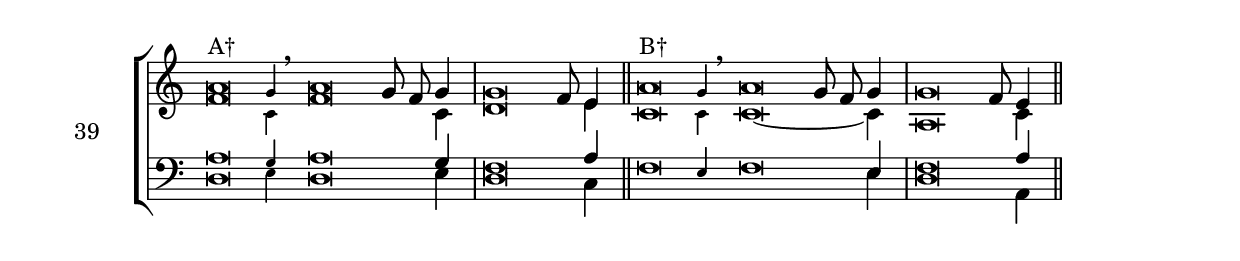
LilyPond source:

\version "2.18.2"
\version "2.18.2"

divisioMinima = {
    \bar ""
    \once \override BreathingSign.stencil = #ly:breathing-sign::divisio-minima
    \once \override BreathingSign.Y-offset = #0
    \breathe
}

dm = {
    \bar ""
    \once \override BreathingSign.stencil = #ly:breathing-sign::divisio-maior
    \once \override BreathingSign.Y-offset = #0
    \breathe
}
divisioMaxima = {
    \bar ""
    \once \override BreathingSign.stencil = #ly:breathing-sign::divisio-maxima
    \once \override BreathingSign.Y-offset = #0
    \breathe
}

fi = { \bar "||" }
ll = { \once \override LyricText.self-alignment-X = #LEFT }
sm = { \set melismaBusyProperties = #'() }
usm = { \unset melismaBusyProperties }

global = {
    \key a \minor
    \cadenzaOn
    \set tieWaitForNote = ##t
    \autoBeamOff
    %\hide Staff.Stem
}

sopranoOneFlex = { \afterGrace a'\breve^"A†" g'4 \breathe \bar "" a'\breve g'8 f' g'4 \bar "|" g'\breve f'8 e'4 \bar "||"  }
sopranoOne = { a'\breve^"A" g'8 f' g'4 \bar "|" g'\breve f'8 e'4 \bar "||" }
sopranoTwoFlex = { \afterGrace a'\breve^"B†" g'4 \breathe \bar "" a'\breve g'8 f' g'4 \bar "|" g'\breve f'8 e'4 \bar "||"   }
sopranoTwo = {  a'\breve^"B" g'8 f' g'4 \bar "|" g'\breve f'8 e'4 \bar "||" }

altoOneFlex = { \afterGrace f'\breve c'4 f'\breve s4 c'4 d'\breve s8 e'4 }
altoOne = { f'\breve s4 c'4 d'\breve s8 e'4  }
altoTwoFlex = { \afterGrace c'\breve c'4 c'\breve~ s4 c'4 a\breve s8 c'4  }
altoTwo = { c'\breve~ s4 c'4 a\breve s8 c'4  }

tenorOneFlex = { \afterGrace a\breve g4 \bar "" a\breve s4 g4 \bar "|" f\breve s8 a4 \bar "||" }
tenorOne = { a\breve s4 g4 \bar "|" f\breve s8 a4 \bar "||"  }
tenorTwoFlex = { \afterGrace f\breve e4 \bar "" f\breve s4 e4 \bar "|" f\breve s8 a4 \bar "||" }
tenorTwo = { f\breve s4 e4 \bar "|" f\breve s8 a4 \bar "||" }

bassOneFlex = { \afterGrace d\breve e4 d\breve s4 e4 d\breve s8 c4 }
bassOne = {  d\breve s4 e4 d\breve s8 c4 }
bassTwoFlex = { s\breve s\breve s4 e4 d\breve s8 a,4 }
bassTwo = { s\breve s4 e4 d\breve s8 a,4 }




sopMusic = {
    \global
    \voiceOne
    \sopranoOneFlex
    \sopranoTwoFlex
}
altoMusic = {
    \global
    \voiceTwo
    \altoOneFlex
    \altoTwoFlex
}
tenorMusic = {
    \global
    \voiceOne
    \tenorOneFlex
    \tenorTwoFlex
}
bassMusic = {
    \global
    \voiceTwo
    \bassOneFlex
    \bassTwoFlex
}

\score {

    \header {
        %piece = \markup { \fontsize #2 \bold "LBI_3a" }
    }
    <<
        \transpose e e {



            \new ChoirStaff \with { instrumentName = #"39" } % LBI_3c
            <<
                \new Staff ="up"
                <<
                    \clef treble
                    \accidentalStyle forget
                    \new Voice = "Soprano" \sopMusic
                    \new Voice = "Alto" \altoMusic
                >>
                \new Staff ="down"
                <<
                    \clef bass
                    \accidentalStyle forget
                    \new Voice = "Tenor" \tenorMusic
                    \new Voice = "Bass" \bassMusic
                >>
            >>
        }
    >>

    \layout 
    { 
        ragged-last = ##t
        \context 
        { 
            \Staff 
            \remove Time_signature_engraver 
        } 

    } 

}
